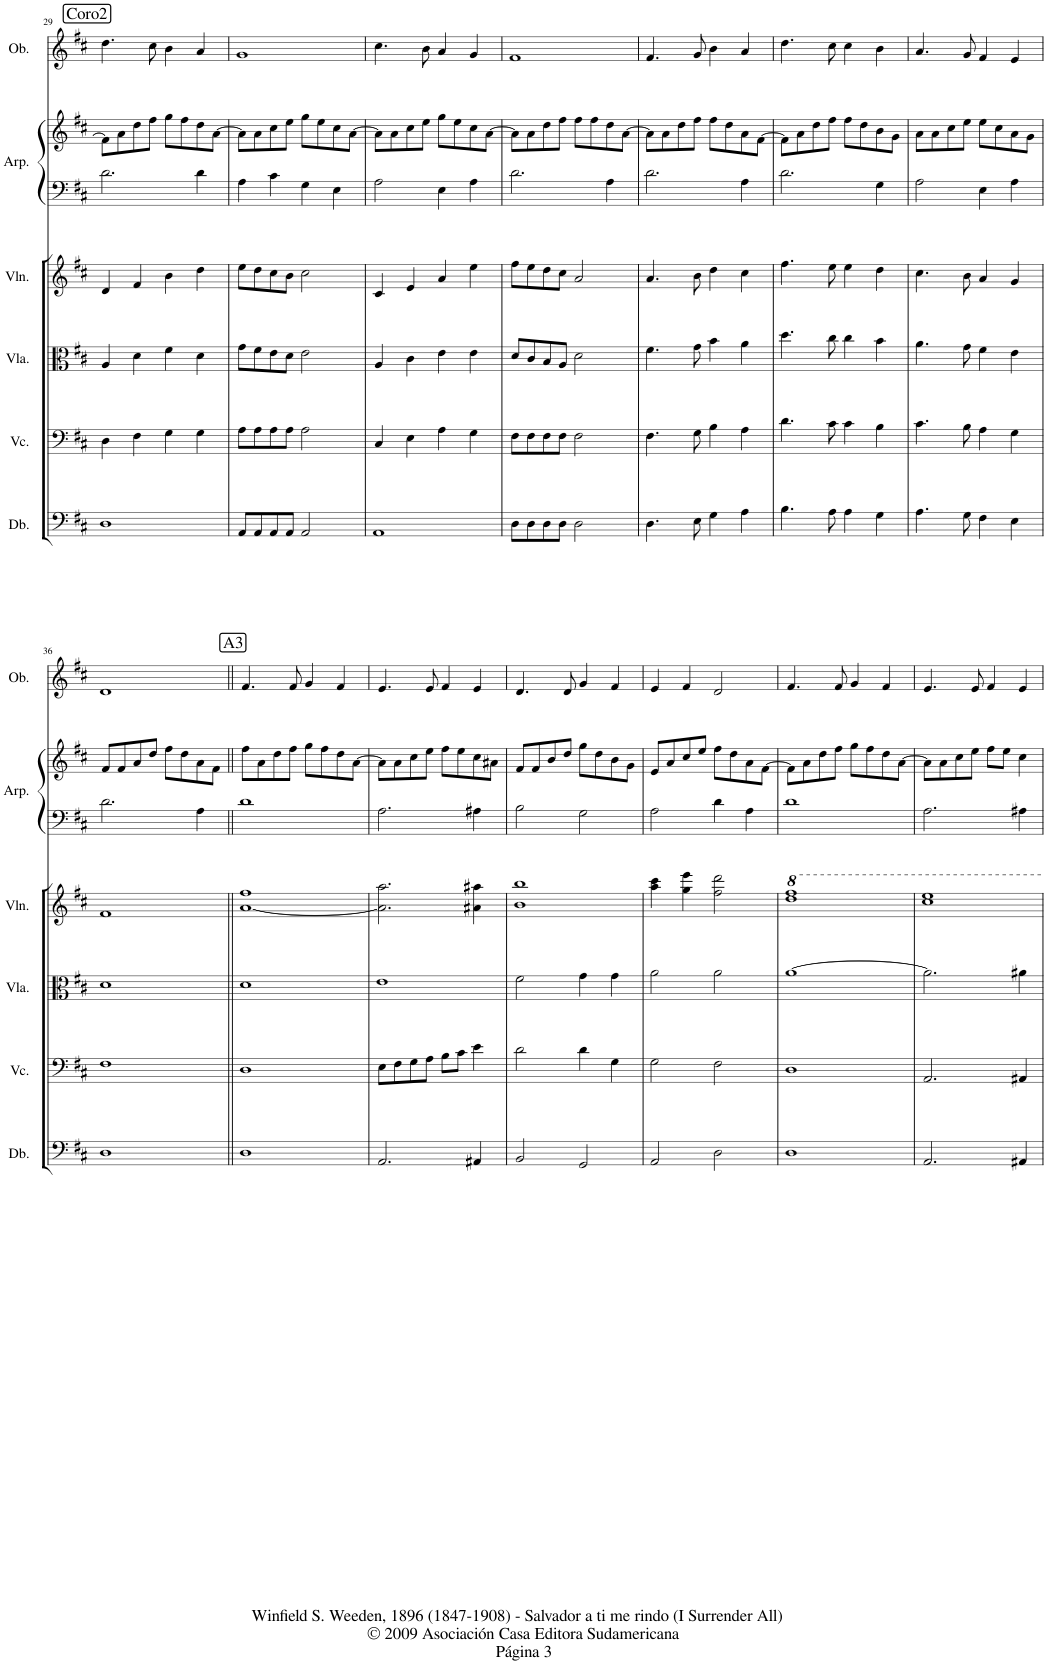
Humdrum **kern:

**kern	**kern	**kern	**kern	**kern	**kern	**kern
*part6	*part5	*part4	*part3	*part2	*part2	*part1
*staff7	*staff6	*staff5	*staff4	*staff3	*staff2	*staff1
*I"Contrabajo	*I"Violonchelo	*I"Viola	*I"Violín	*I"Arpa	*	*I"Oboe
*	*I'Vc.	*I'Vla.	*I'Vln.	*I'Arp.	*	*I'Ob.
!!LO:PB:g=z
*clefF4	*clefF4	*clefC3	*clefG2	*clefF4	*clefG2	*clefG2
*Trd7c12	*	*	*	*	*	*
*k[f#c#]	*k[f#c#]	*k[f#c#]	*k[f#c#]	*k[f#c#]	*k[f#c#]	*k[f#c#]
*M4/4	*M4/4	*M4/4	*M4/4	*M4/4	*M4/4	*M4/4
!!LO:REH:place=s1:a:cj:fs=14:t=Coro2
=29	=29	=29	=29	=29	=29	=29
1D	4D\	4A/	4d/	2.d\	8f#\L]	4.dd\
.	.	.	.	.	8a\	.
.	4F#\	4d\	4f#/	.	8dd\	.
.	.	.	.	.	8ff#\J	8cc#\
.	4G\	4f#\	4b\	.	8gg\L	4b\
.	.	.	.	.	8ff#\	.
.	4G\	4d\	4dd\	4d\	8dd\	4a/
.	.	.	.	.	[8a\J	.
=30	=30	=30	=30	=30	=30	=30
8AA/L	8A\L	8g\L	8ee\L	4A\	8a\L]	1g
8AA/	8A\	8f#\	8dd\	.	8a\	.
8AA/	8A\	8e\	8cc#\	4c#\	8cc#\	.
8AA/J	8A\J	8d\J	8b\J	.	8ee\J	.
2AA/	2A\	2e\	2cc#\	4G\	8gg\L	.
.	.	.	.	.	8ee\	.
.	.	.	.	4E\	8cc#\	.
.	.	.	.	.	[8a\J	.
=31	=31	=31	=31	=31	=31	=31
1AA	4C#/	4A/	4c#/	2A\	8a\L]	4.cc#\
.	.	.	.	.	8a\	.
.	4E\	4c#\	4e/	.	8cc#\	.
.	.	.	.	.	8ee\J	8b\
.	4A\	4e\	4a/	4E\	8gg\L	4a/
.	.	.	.	.	8ee\	.
.	4G\	4e\	4ee\	4A\	8cc#\	4g/
.	.	.	.	.	[8a\J	.
=32	=32	=32	=32	=32	=32	=32
8D\L	8F#\L	8d/L	8ff#\L	2.d\	8a\L]	1f#
8D\	8F#\	8c#/	8ee\	.	8a\	.
8D\	8F#\	8B/	8dd\	.	8dd\	.
8D\J	8F#\J	8A/J	8cc#\J	.	8ff#\J	.
2D\	2F#\	2d\	2a/	.	8ff#\L	.
.	.	.	.	.	8ff#\	.
.	.	.	.	4A\	8dd\	.
.	.	.	.	.	[8a\J	.
=33	=33	=33	=33	=33	=33	=33
4.D\	4.F#\	4.f#\	4.a/	2.d\	8a\L]	4.f#/
.	.	.	.	.	8a\	.
.	.	.	.	.	8dd\	.
8E\	8G\	8g\	8b\	.	8ff#\J	8g/
4G\	4B\	4b\	4dd\	.	8ff#\L	4b\
.	.	.	.	.	8dd\	.
4A\	4A\	4a\	4cc#\	4A\	8a\	4a/
.	.	.	.	.	[8f#\J	.
=34	=34	=34	=34	=34	=34	=34
4.B\	4.d\	4.dd\	4.ff#\	2.d\	8f#\L]	4.dd\
.	.	.	.	.	8a\	.
.	.	.	.	.	8dd\	.
8A\	8c#\	8cc#\	8ee\	.	8ff#\J	8cc#\
4A\	4c#\	4cc#\	4ee\	.	8ff#\L	4cc#\
.	.	.	.	.	8dd\	.
4G\	4B\	4b\	4dd\	4G\	8b\	4b\
.	.	.	.	.	8g\J	.
=35	=35	=35	=35	=35	=35	=35
4.A\	4.c#\	4.a\	4.cc#\	2A\	8a\L	4.a/
.	.	.	.	.	8a\	.
.	.	.	.	.	8cc#\	.
8G\	8B\	8g\	8b\	.	8ee\J	8g/
4F#\	4A\	4f#\	4a/	4E\	8ee\L	4f#/
.	.	.	.	.	8cc#\	.
4E\	4G\	4e\	4g/	4A\	8a\	4e/
.	.	.	.	.	8g\J	.
!!LO:LB:g=z
=36	=36	=36	=36	=36	=36	=36
1D	1F#	1d	1f#	2.d\	8f#/L	1d
.	.	.	.	.	8f#/	.
.	.	.	.	.	8a/	.
.	.	.	.	.	8dd/J	.
.	.	.	.	.	8ff#\L	.
.	.	.	.	.	8dd\	.
.	.	.	.	4A\	8a\	.
.	.	.	.	.	8f#\J	.
!!LO:REH:place=s1:a:cj:fs=14:t=A3
=37||	=37||	=37||	=37||	=37||	=37||	=37||
1D	1D	1d	[1a 1ff#	1d	8ff#\L	4.f#/
.	.	.	.	.	8a\	.
.	.	.	.	.	8dd\	.
.	.	.	.	.	8ff#\J	8f#/
.	.	.	.	.	8gg\L	4g/
.	.	.	.	.	8ff#\	.
.	.	.	.	.	8dd\	4f#/
.	.	.	.	.	[8a\J	.
=38	=38	=38	=38	=38	=38	=38
2.AA/	8E\L	1e	2.a\] 2.aa\	2.A\	8a\L]	4.e/
.	8F#\	.	.	.	8a\	.
.	8G\	.	.	.	8cc#\	.
.	8A\J	.	.	.	8ee\J	8e/
.	8B\L	.	.	.	8ff#\L	4f#/
.	8c#\J	.	.	.	8ee\	.
4AA#X/	4e\	.	4a#X\ 4aa#X\	4A#X\	8cc#\	4e/
.	.	.	.	.	8a#X\J	.
=39	=39	=39	=39	=39	=39	=39
2BB/	2d\	2f#\	1b 1bb	2B\	8f#/L	4.d/
.	.	.	.	.	8f#/	.
.	.	.	.	.	8b/	.
.	.	.	.	.	8dd/J	8d/
2GG/	4d\	4g\	.	2G\	8gg\L	4g/
.	.	.	.	.	8dd\	.
.	4G\	4g\	.	.	8b\	4f#/
.	.	.	.	.	8g\J	.
=40	=40	=40	=40	=40	=40	=40
2AA/	2G\	2a\	4aa\ 4ccc#\	2A\	8e/L	4e/
.	.	.	.	.	8a/	.
.	.	.	4gg\ 4eee\	.	8cc#/	4f#/
.	.	.	.	.	8ee/J	.
2D\	2F#\	2a\	2ff#\ 2ddd\	4d\	8ff#\L	2d/
.	.	.	.	.	8dd\	.
.	.	.	.	4A\	8a\	.
.	.	.	.	.	[8f#\J	.
=41	=41	=41	=41	=41	=41	=41
1D	1D	[1a	1ddd 1fff#	1d	8f#\L]	4.f#/
.	.	.	.	.	8a\	.
.	.	.	.	.	8dd\	.
.	.	.	.	.	8ff#\J	8f#/
.	.	.	.	.	8gg\L	4g/
.	.	.	.	.	8ff#\	.
.	.	.	.	.	8dd\	4f#/
.	.	.	.	.	[8a\J	.
=42	=42	=42	=42	=42	=42	=42
2.AA/	2.AA/	2.a\]	1ccc# 1eee	2.A\	8a\L]	4.e/
.	.	.	.	.	8a\	.
.	.	.	.	.	8cc#\	.
.	.	.	.	.	8ee\J	8e/
.	.	.	.	.	8ff#\L	4f#/
.	.	.	.	.	8ee\J	.
4AA#X/	4AA#X/	4a#X\	.	4A#X\	4cc#\	4e/
=	=	=	=	=	=	=
*-	*-	*-	*-	*-	*-	*-
